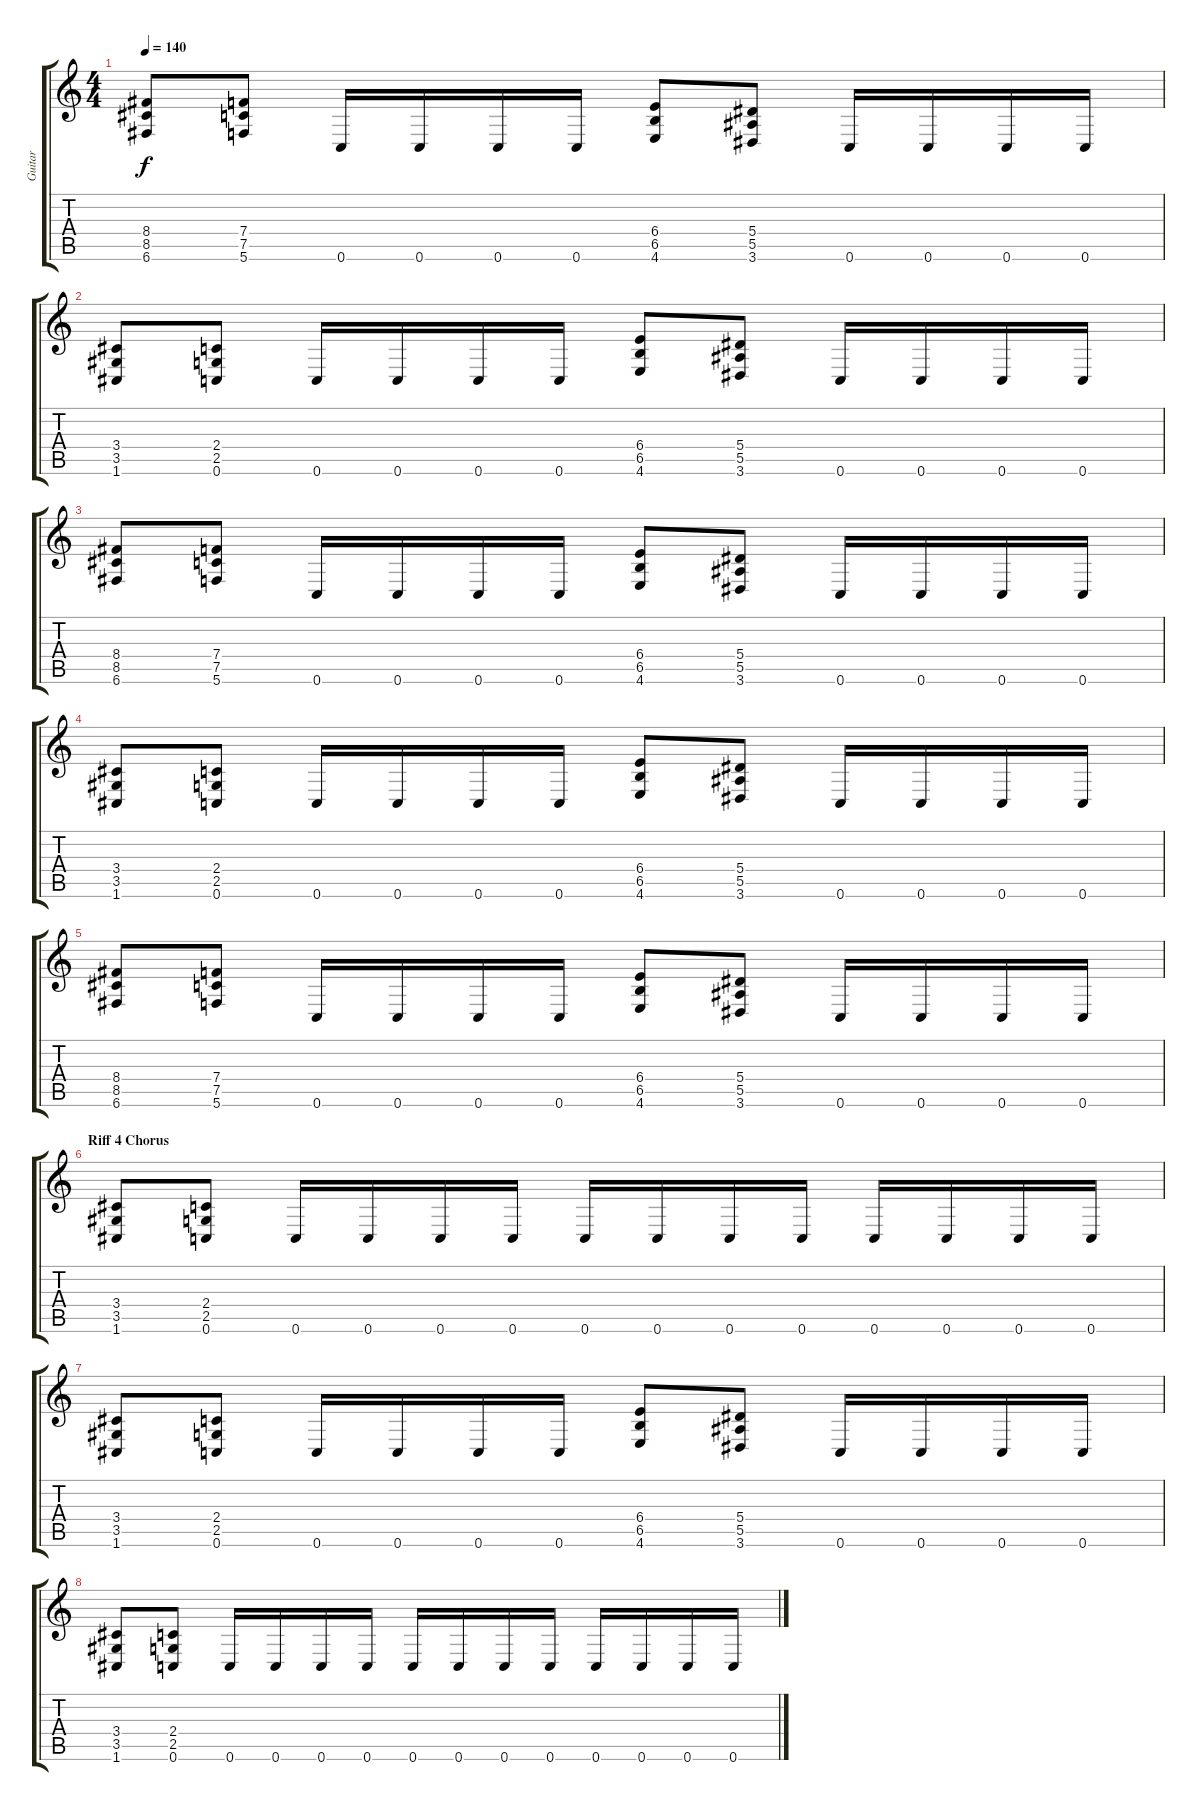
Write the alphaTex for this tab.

\track ("Guitar" "Guitar") {instrument distortionguitar}
\staff {score tabs}
\tuning (C4 G3 Eb3 Bb2 F2 C2) {hide}
\ts (4 4)
\tempo 140
\clef g2
\ks c
(8.4 8.5 6.6).8{dy f} (7.4 7.5 5.6).8 0.6.16 0.6.16 0.6.16 0.6.16 (6.4 6.5 4.6).8 (5.4 5.5 3.6).8 0.6.16 0.6.16 0.6.16 0.6.16 |
(3.4 3.5 1.6).8 (2.4 2.5 0.6).8 0.6.16 0.6.16 0.6.16 0.6.16 (6.4 6.5 4.6).8 (5.4 5.5 3.6).8 0.6.16 0.6.16 0.6.16 0.6.16 |
(8.4 8.5 6.6).8 (7.4 7.5 5.6).8 0.6.16 0.6.16 0.6.16 0.6.16 (6.4 6.5 4.6).8 (5.4 5.5 3.6).8 0.6.16 0.6.16 0.6.16 0.6.16 |
(3.4 3.5 1.6).8 (2.4 2.5 0.6).8 0.6.16 0.6.16 0.6.16 0.6.16 (6.4 6.5 4.6).8 (5.4 5.5 3.6).8 0.6.16 0.6.16 0.6.16 0.6.16 |
(8.4 8.5 6.6).8 (7.4 7.5 5.6).8 0.6.16 0.6.16 0.6.16 0.6.16 (6.4 6.5 4.6).8 (5.4 5.5 3.6).8 0.6.16 0.6.16 0.6.16 0.6.16 |
\section ("" "Riff 4 Chorus")
(3.4 3.5 1.6).8 (2.4 2.5 0.6).8 0.6.16 0.6.16 0.6.16 0.6.16 0.6.16 0.6.16 0.6.16 0.6.16 0.6.16 0.6.16 0.6.16 0.6.16 |
(3.4 3.5 1.6).8 (2.4 2.5 0.6).8 0.6.16 0.6.16 0.6.16 0.6.16 (6.4 6.5 4.6).8 (5.4 5.5 3.6).8 0.6.16 0.6.16 0.6.16 0.6.16 |
(3.4 3.5 1.6).8 (2.4 2.5 0.6).8 0.6.16 0.6.16 0.6.16 0.6.16 0.6.16 0.6.16 0.6.16 0.6.16 0.6.16 0.6.16 0.6.16 0.6.16
